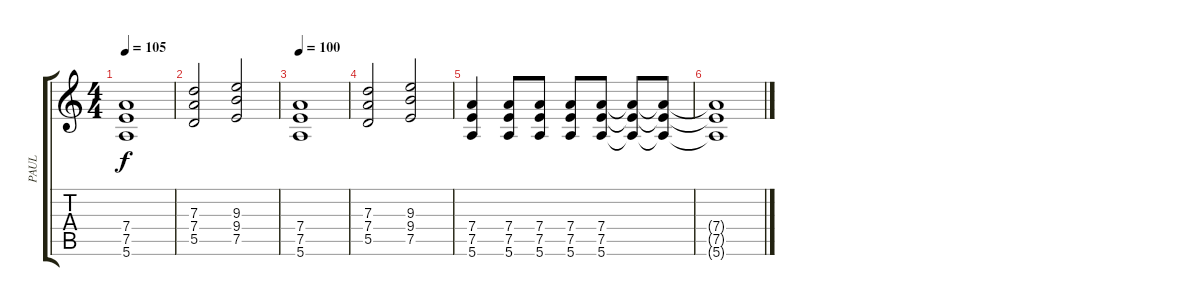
\track ("PAUL" "PAUL") {instrument overdrivenguitar}
\staff {score tabs}
\tuning (E4 B3 G3 D3 A2 E2) {hide}
\ts (4 4)
\tempo 105
\clef g2
\ks c
(7.4 7.5 5.6).1{dy f} |
(7.3 7.4 5.5).2 (9.3 9.4 7.5).2 |
\tempo 100
(7.4 7.5 5.6).1 |
(7.3 7.4 5.5).2 (9.3 9.4 7.5).2 |
(7.4 7.5 5.6).4 (7.4 7.5 5.6).8 (7.4 7.5 5.6).8 (7.4 7.5 5.6).8 (7.4 7.5 5.6).8 (7.4{t} 7.5{t} 5.6{t}).8 (7.4{t} 7.5{t} 5.6{t}).8 |
(7.4{t} 7.5{t} 5.6{t}).1
